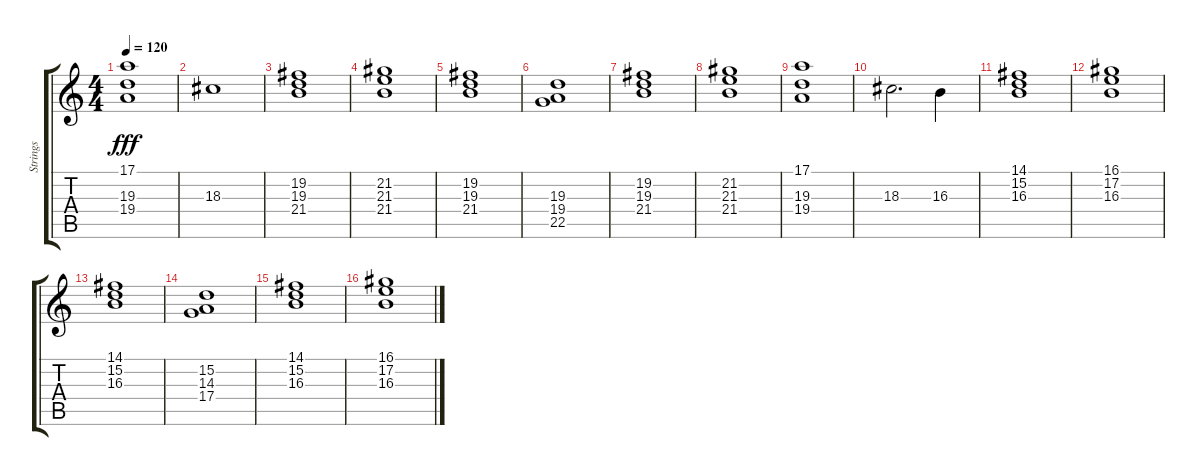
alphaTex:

\track ("Strings" "Strings") {instrument stringensemble1}
\staff {score tabs}
\tuning (E4 B3 G3 D3 A2 E2) {hide}
\ts (4 4)
\tempo 120
\clef g2
\ks c
(17.1 19.3 19.4).1{dy fff} |
18.3.1 |
(19.2 19.3 21.4).1 |
(21.2 21.3 21.4).1 |
(19.2 19.3 21.4).1 |
(19.3 19.4 22.5).1 |
(19.2 19.3 21.4).1 |
(21.2 21.3 21.4).1 |
(17.1 19.3 19.4).1 |
18.3.2{d} 16.3.4 |
(14.1 15.2 16.3).1 |
(16.1 17.2 16.3).1 |
(14.1 15.2 16.3).1 |
(15.2 14.3 17.4).1 |
(14.1 15.2 16.3).1 |
(16.1 17.2 16.3).1
